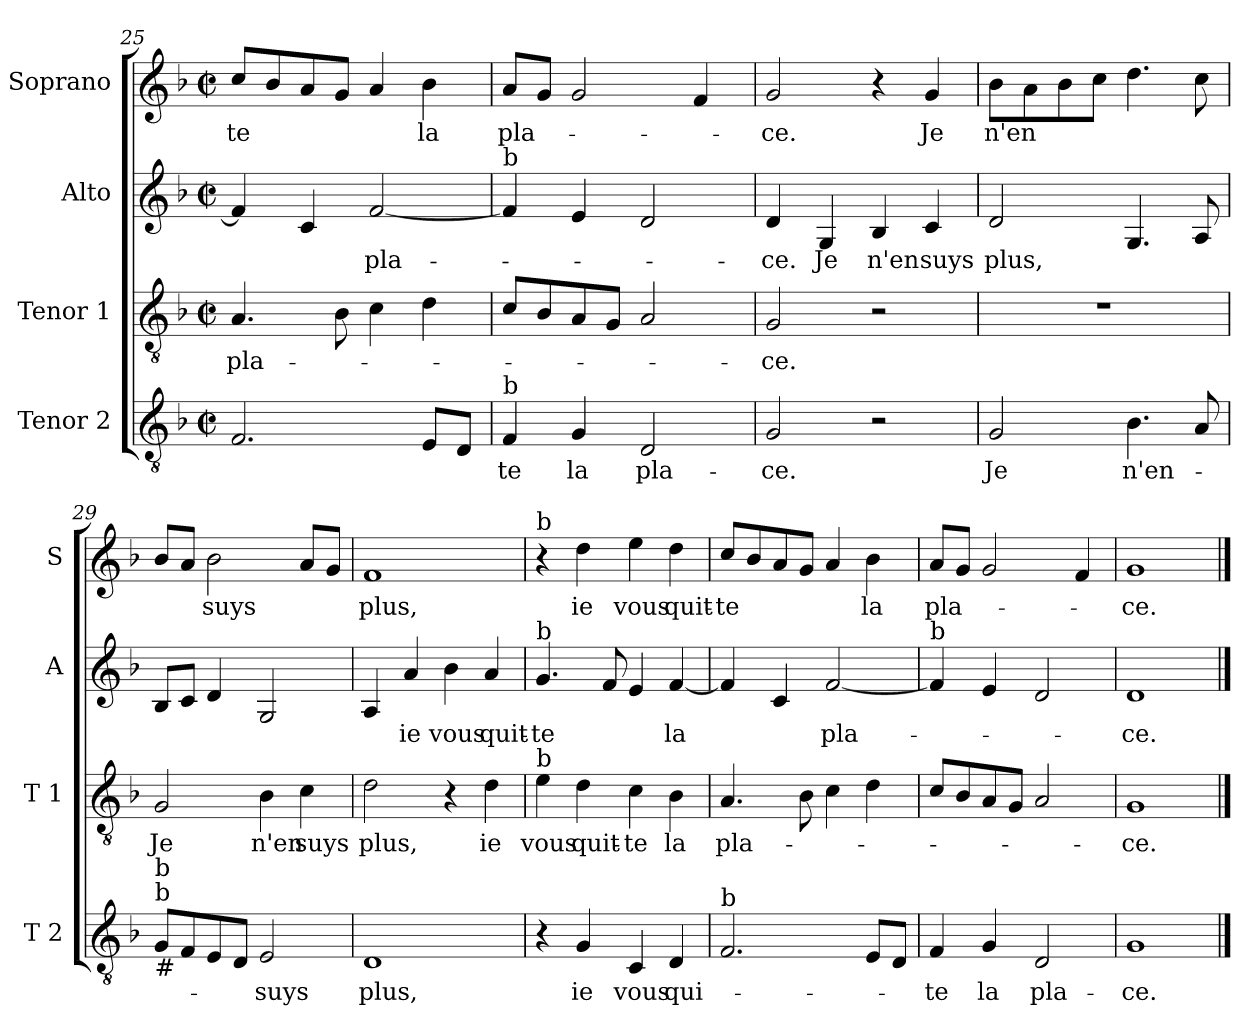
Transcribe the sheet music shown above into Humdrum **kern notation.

**kern	**text	**kern	**text	**kern	**text	**kern	**text
*part4	*part4	*part3	*part3	*part2	*part2	*part1	*part1
*staff4	*staff4	*staff3	*staff3	*staff2	*staff2	*staff1	*staff1
*I"Tenor 2	*	*I"Tenor 1	*	*I"Alto	*	*I"Soprano	*
*I'T 2	*	*I'T 1	*	*I'A	*	*I'S	*
!!LO:PB:g=z
*clefGv2	*	*clefGv2	*	*clefG2	*	*clefG2	*
*k[b-]	*	*k[b-]	*	*k[b-]	*	*k[b-]	*
*F:	*	*F:	*	*F:	*	*F:	*
*M2/2	*	*M2/2	*	*M2/2	*	*M2/2	*
*met(c|)	*	*met(c|)	*	*met(c|)	*	*met(c|)	*
=25	=25	=25	=25	=25	=25	=25	=25
!	!	!	!LO:LY:b	!	!	!	!LO:LY:b
2.F/	.	4.A/	pla-	4f/]	.	8cc/L	-te
.	.	.	.	.	.	8b-/	.
.	.	.	.	4c/	.	8a/	.
.	.	8B-\	.	.	.	8g/J	.
!	!	!	!	!	!LO:LY:b	!	!
.	.	4c\	.	[2f/	pla-	4a/	.
!	!	!	!	!	!	!	!LO:LY:b
8E/L	.	4d\	.	.	.	4b-\	la
8D/J	.	.	.	.	.	.	.
=26	=26	=26	=26	=26	=26	=26	=26
!	!	!	!	!LO:TX:a:t=b	!	!	!
!LO:TX:a:t=b	!	!	!	!	!	!	!
!	!LO:LY:b	!	!	!	!	!	!LO:LY:b
4F/	-te	8c/L	.	4f/]	.	8a/L	pla-
.	.	8B-/	.	.	.	8g/J	.
!	!LO:LY:b	!	!	!	!	!	!
4G/	la	8A/	.	4e/	.	2g/	.
.	.	8G/J	.	.	.	.	.
!	!LO:LY:b	!	!	!	!	!	!
2D/	pla-	2A/	.	2d/	.	.	.
.	.	.	.	.	.	4f/	.
=27	=27	=27	=27	=27	=27	=27	=27
!	!LO:LY:b	!	!LO:LY:b	!	!LO:LY:b	!	!LO:LY:b
2G/	-ce.	2G/	-ce.	4d/	-ce.	2g/	-ce.
!	!	!	!	!	!LO:LY:b	!	!
.	.	.	.	4G/	Je	.	.
!	!	!	!	!	!LO:LY:b	!	!
2r	.	2r	.	4B-/	n'en	4r	.
!	!	!	!	!	!LO:LY:b	!	!LO:LY:b
.	.	.	.	4c/	suys	4g/	Je
=28	=28	=28	=28	=28	=28	=28	=28
!	!LO:LY:b	!	!	!	!LO:LY:b	!	!LO:LY:b
2G/	Je	1r	.	2d/	plus,	8b-\L	n'en
.	.	.	.	.	.	8a\	.
.	.	.	.	.	.	8b-\	.
.	.	.	.	.	.	8cc\J	.
!	!LO:LY:b	!	!	!	!	!	!
4.B-\	n'en-	.	.	4.G/	.	4.dd\	.
8A/	.	.	.	8A/	.	8cc\	.
=29	=29	=29	=29	=29	=29	=29	=29
!LO:TX:b:t=#	!	!	!	!	!	!	!
!LO:TX:a:t=b	!	!	!	!	!	!	!
!LO:TX:a:t=b	!	!	!	!	!	!	!
!	!	!	!LO:LY:b	!	!	!	!
8G/L	.	2G/	Je	8B-/L	.	8b-/L	.
8F/	.	.	.	8c/J	.	8a/J	.
!	!	!	!	!	!	!	!LO:LY:b
8E/	.	.	.	4d/	.	2b-\	suys
8D/J	.	.	.	.	.	.	.
!	!LO:LY:b	!	!LO:LY:b	!	!	!	!
2E/	-suys	4B-\	n'en	2G/	.	.	.
!	!	!	!LO:LY:b	!	!	!	!
.	.	4c\	suys	.	.	8a/L	.
.	.	.	.	.	.	8g/J	.
!!LO:LB:g=z
=30	=30	=30	=30	=30	=30	=30	=30
!	!LO:LY:b	!	!LO:LY:b	!	!	!	!LO:LY:b
1D	plus,	2d\	plus,	4A/	.	1f	plus,
!	!	!	!	!	!LO:LY:b	!	!
.	.	.	.	4a/	ie	.	.
!	!	!	!	!	!LO:LY:b	!	!
.	.	4r	.	4b-\	vous	.	.
!	!	!	!LO:LY:b	!	!LO:LY:b	!	!
.	.	4d\	ie	4a/	quit-	.	.
=31	=31	=31	=31	=31	=31	=31	=31
!	!	!	!	!	!	!LO:TX:a:t=b	!
!	!	!	!	!LO:TX:a:t=b	!	!	!
!	!	!LO:TX:a:t=b	!	!	!	!	!
!	!	!	!LO:LY:b	!	!LO:LY:b	!	!
4r	.	4e\	vous	4.g/	-te	4r	.
!	!LO:LY:b	!	!LO:LY:b	!	!	!	!LO:LY:b
4G/	ie	4d\	quit-	.	.	4dd\	ie
.	.	.	.	8f/	.	.	.
!	!LO:LY:b	!	!LO:LY:b	!	!	!	!LO:LY:b
4C/	vous	4c\	-te	4e/	.	4ee\	vous
!	!LO:LY:b	!	!LO:LY:b	!	!LO:LY:b	!	!LO:LY:b
4D/	qui-	4B-\	la	[4f/	la	4dd\	quit-
=32	=32	=32	=32	=32	=32	=32	=32
!LO:TX:a:t=b	!	!	!	!	!	!	!
!	!	!	!LO:LY:b	!	!	!	!LO:LY:b
2.F/	.	4.A/	pla-	4f/]	.	8cc/L	-te
.	.	.	.	.	.	8b-/	.
.	.	.	.	4c/	.	8a/	.
.	.	8B-\	.	.	.	8g/J	.
!	!	!	!	!	!LO:LY:b	!	!
.	.	4c\	.	[2f/	pla-	4a/	.
!	!	!	!	!	!	!	!LO:LY:b
8E/L	.	4d\	.	.	.	4b-\	la
8D/J	.	.	.	.	.	.	.
=33	=33	=33	=33	=33	=33	=33	=33
!	!	!	!	!LO:TX:a:t=b	!	!	!
!	!LO:LY:b	!	!	!	!	!	!LO:LY:b
4F/	-te	8c/L	.	4f/]	.	8a/L	pla-
.	.	8B-/	.	.	.	8g/J	.
!	!LO:LY:b	!	!	!	!	!	!
4G/	la	8A/	.	4e/	.	2g/	.
.	.	8G/J	.	.	.	.	.
!	!LO:LY:b	!	!	!	!	!	!
2D/	pla-	2A/	.	2d/	.	.	.
.	.	.	.	.	.	4f/	.
=34	=34	=34	=34	=34	=34	=34	=34
!	!LO:LY:b	!	!LO:LY:b	!	!LO:LY:b	!	!LO:LY:b
1G	-ce.	1G	-ce.	1d	-ce.	1g	-ce.
==	==	==	==	==	==	==	==
*-	*-	*-	*-	*-	*-	*-	*-
